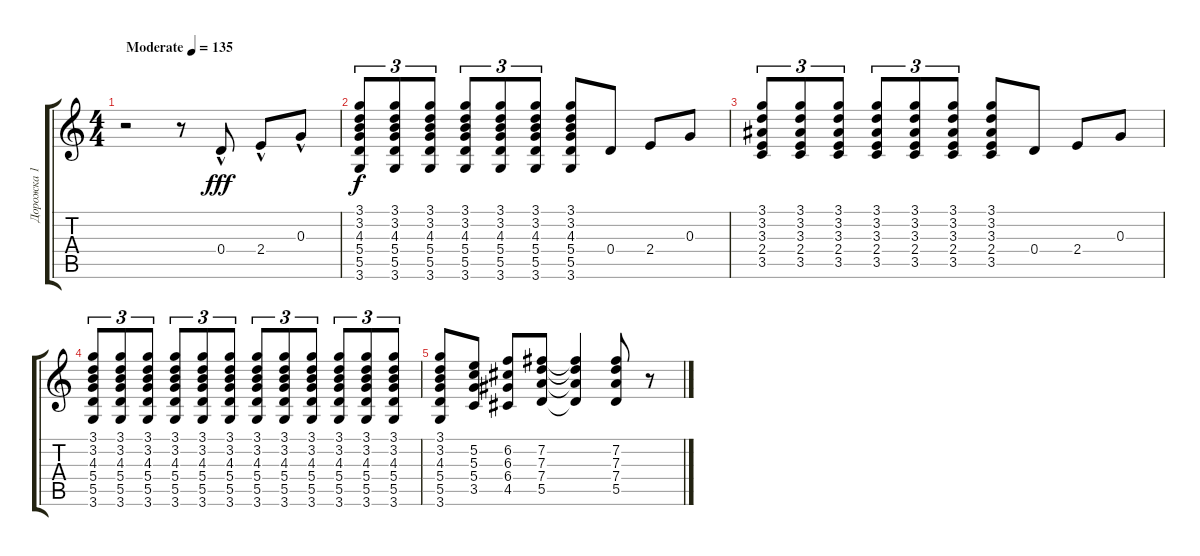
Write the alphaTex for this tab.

\track ("Дорожка 1" "Дорожка 1") {instrument acousticguitarsteel}
\staff {score tabs}
\tuning (E4 B3 G3 D3 A2 E2) {hide}
\ts (4 4)
\tempo (135 "Moderate")
\clef g2
\ks c
r.2{dy fff instrument acousticguitarsteel} r.8 0.4{hac}.8 2.4{hac}.8 0.3{hac}.8 |
(3.1 3.2 4.3 5.4 5.5 3.6).8{tu (3 2) dy f} (3.1 3.2 4.3 5.4 5.5 3.6).8{tu (3 2)} (3.1 3.2 4.3 5.4 5.5 3.6).8{tu (3 2)} (3.1 3.2 4.3 5.4 5.5 3.6).8{tu (3 2)} (3.1 3.2 4.3 5.4 5.5 3.6).8{tu (3 2)} (3.1 3.2 4.3 5.4 5.5 3.6).8{tu (3 2)} (3.1 3.2 4.3 5.4 5.5 3.6).8 0.4.8 2.4.8 0.3.8 |
(3.1 3.2 3.3 2.4 3.5).8{tu (3 2)} (3.1 3.2 3.3 2.4 3.5).8{tu (3 2)} (3.1 3.2 3.3 2.4 3.5).8{tu (3 2)} (3.1 3.2 3.3 2.4 3.5).8{tu (3 2)} (3.1 3.2 3.3 2.4 3.5).8{tu (3 2)} (3.1 3.2 3.3 2.4 3.5).8{tu (3 2)} (3.1 3.2 3.3 2.4 3.5).8 0.4.8 2.4.8 0.3.8 |
(3.1 3.2 4.3 5.4 5.5 3.6).8{tu (3 2)} (3.1 3.2 4.3 5.4 5.5 3.6).8{tu (3 2)} (3.1 3.2 4.3 5.4 5.5 3.6).8{tu (3 2)} (3.1 3.2 4.3 5.4 5.5 3.6).8{tu (3 2)} (3.1 3.2 4.3 5.4 5.5 3.6).8{tu (3 2)} (3.1 3.2 4.3 5.4 5.5 3.6).8{tu (3 2)} (3.1 3.2 4.3 5.4 5.5 3.6).8{tu (3 2)} (3.1 3.2 4.3 5.4 5.5 3.6).8{tu (3 2)} (3.1 3.2 4.3 5.4 5.5 3.6).8{tu (3 2)} (3.1 3.2 4.3 5.4 5.5 3.6).8{tu (3 2)} (3.1 3.2 4.3 5.4 5.5 3.6).8{tu (3 2)} (3.1 3.2 4.3 5.4 5.5 3.6).8{tu (3 2)} |
(3.1 3.2 4.3 5.4 5.5 3.6).8 (5.2 5.3 5.4 3.5).8 (6.2 6.3 6.4 4.5).8 (7.2 7.3 7.4 5.5).8 (7.2{t} 7.3{t} 7.4{t} 5.5{t}).4 (7.2 7.3 7.4 5.5).8 r.8
